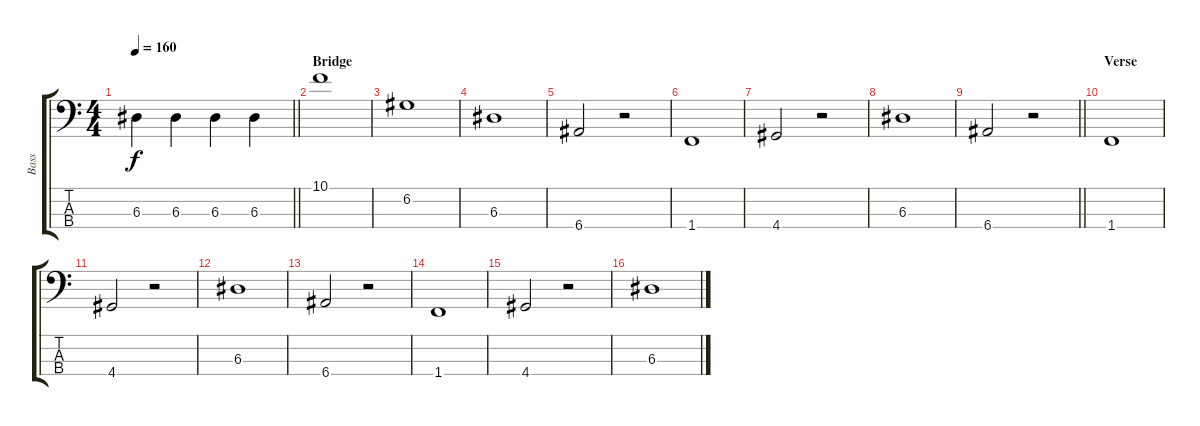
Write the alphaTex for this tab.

\track ("Bass" "Bass") {instrument electricbasspick}
\staff {score tabs}
\tuning (G2 D2 A1 E1) {hide}
\ts (4 4)
\tempo 160
\clef f4
\barLineRight lightlight
\ks c
6.3.4{dy f} 6.3.4 6.3.4 6.3.4 |
\section ("" "Bridge")
10.1.1 |
6.2.1 |
6.3.1 |
6.4.2 r.2 |
1.4.1 |
4.4.2 r.2 |
6.3.1 |
\barLineRight lightlight
6.4.2 r.2 |
\section ("" "Verse")
1.4.1 |
4.4.2 r.2 |
6.3.1 |
6.4.2 r.2 |
1.4.1 |
4.4.2 r.2 |
6.3.1
